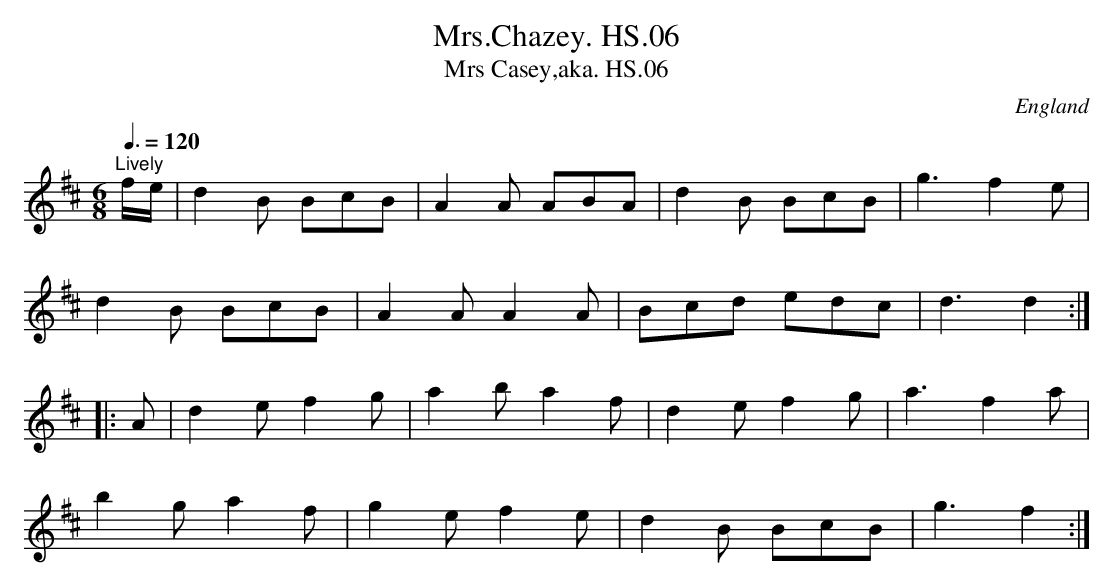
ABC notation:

X:1
T:Mrs.Chazey. HS.06
T:Mrs Casey,aka. HS.06
M:6/8
L:1/8
Q:3/8=120
O:England
notC:"Nat.Quads.,No5,Finale,Irish"
K:D major
"^Lively"f/e/|d2B BcB|A2A ABA|d2B BcB|g3f2e|!
d2B BcB|A2AA2A|Bcd edc|d3d2:|!
|:A|d2ef2g|a2ba2f|d2ef2g|a3f2a|!
b2ga2f|g2ef2e|d2B BcB|g3f2:|
